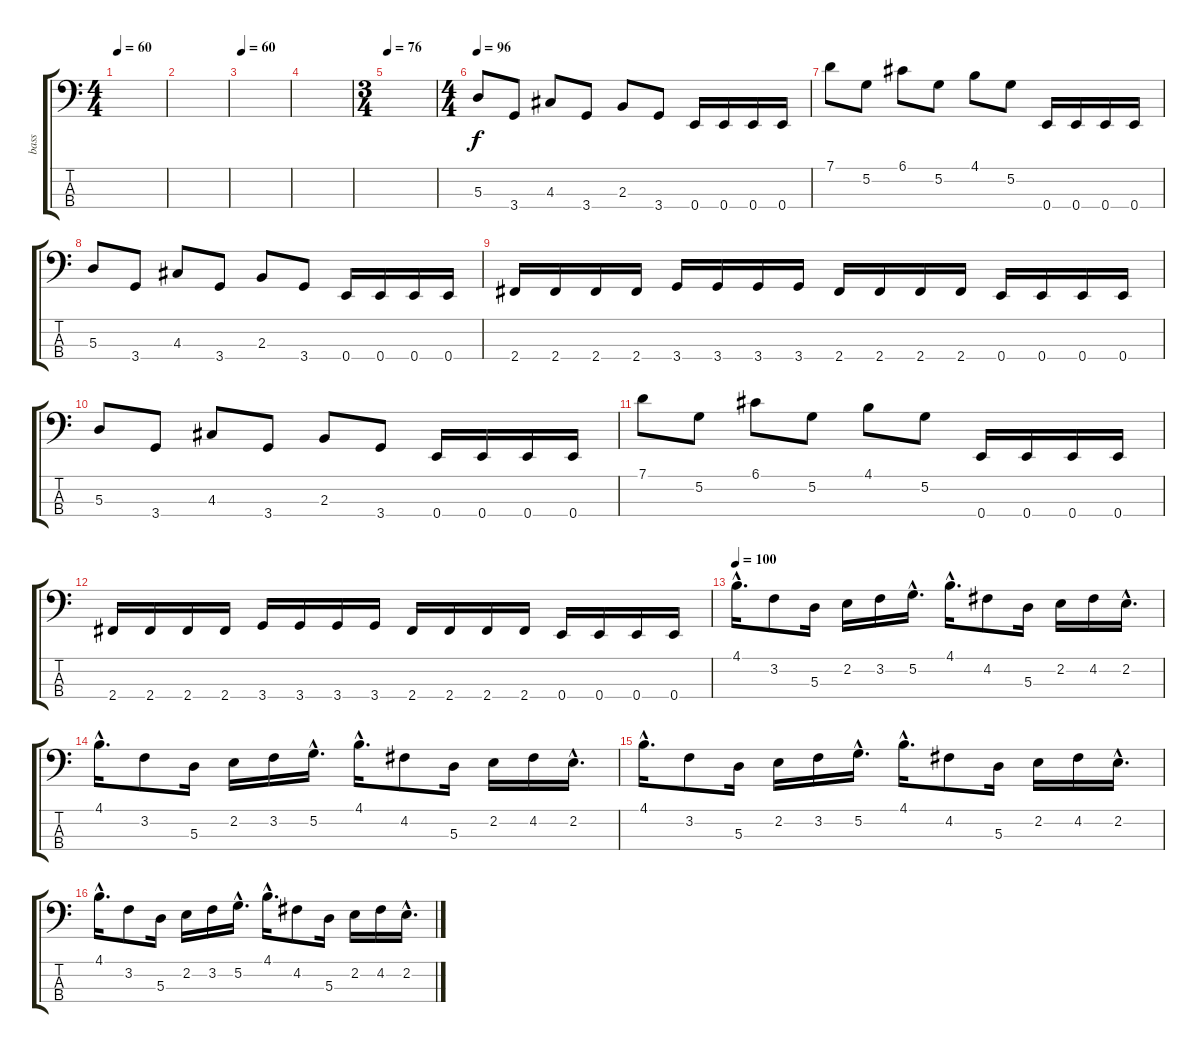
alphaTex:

\track ("bass" "bass") {instrument electricbassfinger}
\staff {score tabs}
\tuning (G2 D2 A1 E1) {hide}
\ts (4 4)
\tempo 60
\clef f4
\ks c
|
|
\tempo 60
|
|
\ts (3 4)
\tempo 76
|
\ts (4 4)
\tempo 96
5.3.8 3.4.8 4.3.8 3.4.8 2.3.8 3.4.8 0.4.16 0.4.16 0.4.16 0.4.16 |
7.1.8 5.2.8 6.1.8 5.2.8 4.1.8 5.2.8 0.4.16 0.4.16 0.4.16 0.4.16 |
5.3.8 3.4.8 4.3.8 3.4.8 2.3.8 3.4.8 0.4.16 0.4.16 0.4.16 0.4.16 |
2.4.16 2.4.16 2.4.16 2.4.16 3.4.16 3.4.16 3.4.16 3.4.16 2.4.16 2.4.16 2.4.16 2.4.16 0.4.16 0.4.16 0.4.16 0.4.16 |
5.3.8 3.4.8 4.3.8 3.4.8 2.3.8 3.4.8 0.4.16 0.4.16 0.4.16 0.4.16 |
7.1.8 5.2.8 6.1.8 5.2.8 4.1.8 5.2.8 0.4.16 0.4.16 0.4.16 0.4.16 |
2.4.16 2.4.16 2.4.16 2.4.16 3.4.16 3.4.16 3.4.16 3.4.16 2.4.16 2.4.16 2.4.16 2.4.16 0.4.16 0.4.16 0.4.16 0.4.16 |
\tempo 100
4.1{hac}.16{d} 3.2.8 5.3.16 2.2.16 3.2.16 5.2{hac}.16{d} 4.1{hac}.16{d} 4.2.8 5.3.16 2.2.16 4.2.16 2.2{hac}.16{d} |
4.1{hac}.16{d} 3.2.8 5.3.16 2.2.16 3.2.16 5.2{hac}.16{d} 4.1{hac}.16{d} 4.2.8 5.3.16 2.2.16 4.2.16 2.2{hac}.16{d} |
4.1{hac}.16{d} 3.2.8 5.3.16 2.2.16 3.2.16 5.2{hac}.16{d} 4.1{hac}.16{d} 4.2.8 5.3.16 2.2.16 4.2.16 2.2{hac}.16{d} |
4.1{hac}.16{d} 3.2.8 5.3.16 2.2.16 3.2.16 5.2{hac}.16{d} 4.1{hac}.16{d} 4.2.8 5.3.16 2.2.16 4.2.16 2.2{hac}.16{d}
